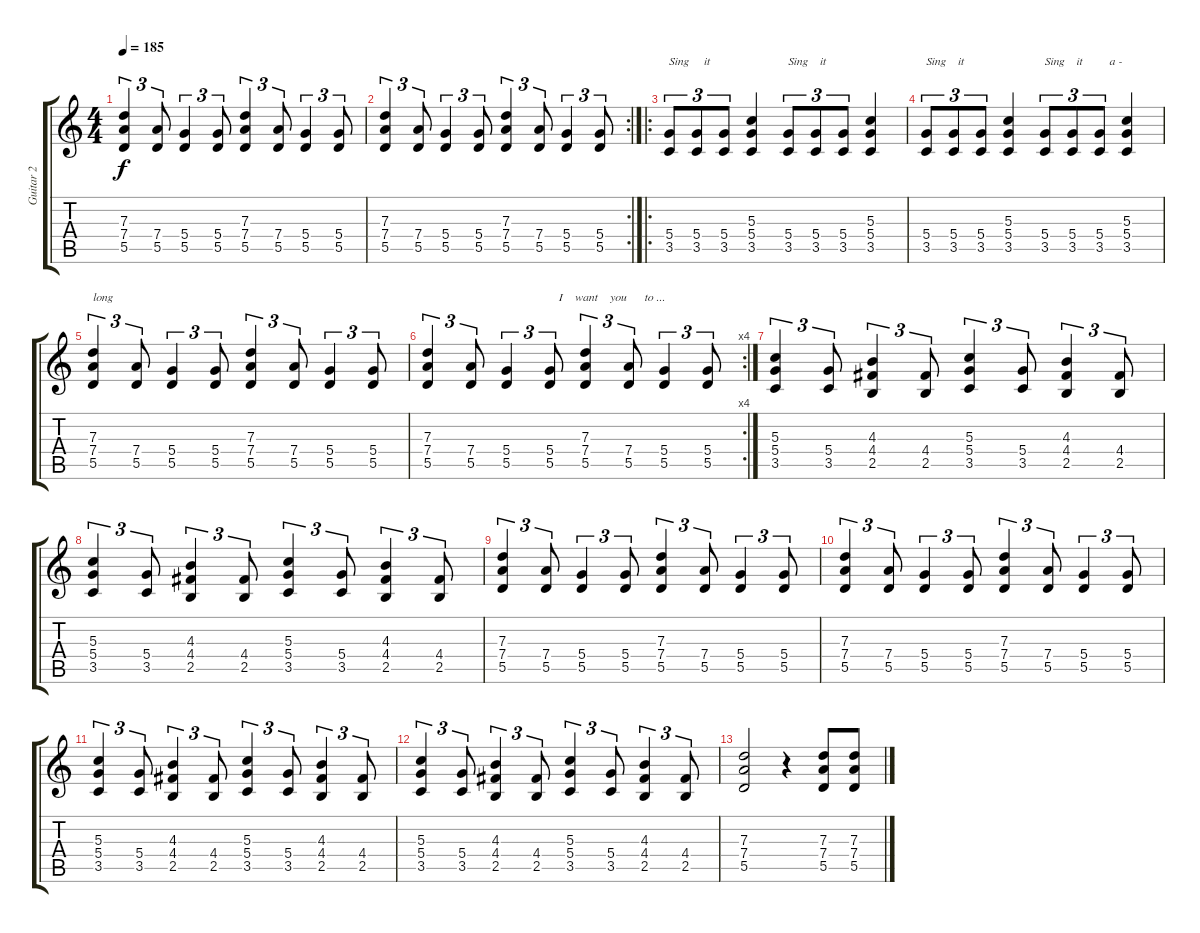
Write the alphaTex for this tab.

\track ("Guitar 2" "Guitar 2") {instrument distortionguitar}
\staff {score tabs}
\tuning (E4 B3 G3 D3 A2 E2) {hide}
\ts (4 4)
\tempo 185
\clef g2
\ks c
(7.3 7.4 5.5).4{tu (3 2) dy f} (7.4 5.5).8{tu (3 2)} (5.4 5.5).4{tu (3 2)} (5.4 5.5).8{tu (3 2)} (7.3 7.4 5.5).4{tu (3 2)} (7.4 5.5).8{tu (3 2)} (5.4 5.5).4{tu (3 2)} (5.4 5.5).8{tu (3 2)} |
\rc 2
(7.3 7.4 5.5).4{tu (3 2)} (7.4 5.5).8{tu (3 2)} (5.4 5.5).4{tu (3 2)} (5.4 5.5).8{tu (3 2)} (7.3 7.4 5.5).4{tu (3 2)} (7.4 5.5).8{tu (3 2)} (5.4 5.5).4{tu (3 2)} (5.4 5.5).8{tu (3 2)} |
\ro
(5.4 3.5).8{tu (3 2) txt "Sing     it"} (5.4 3.5).8{tu (3 2)} (5.4 3.5).8{tu (3 2)} (5.3 5.4 3.5).4 (5.4 3.5).8{tu (3 2) txt "Sing    it"} (5.4 3.5).8{tu (3 2)} (5.4 3.5).8{tu (3 2)} (5.3 5.4 3.5).4 |
(5.4 3.5).8{tu (3 2) txt "Sing    it"} (5.4 3.5).8{tu (3 2)} (5.4 3.5).8{tu (3 2)} (5.3 5.4 3.5).4 (5.4 3.5).8{tu (3 2) txt "Sing    it         a -"} (5.4 3.5).8{tu (3 2)} (5.4 3.5).8{tu (3 2)} (5.3 5.4 3.5).4 |
(7.3 7.4 5.5).4{tu (3 2) txt "long"} (7.4 5.5).8{tu (3 2)} (5.4 5.5).4{tu (3 2)} (5.4 5.5).8{tu (3 2)} (7.3 7.4 5.5).4{tu (3 2)} (7.4 5.5).8{tu (3 2)} (5.4 5.5).4{tu (3 2)} (5.4 5.5).8{tu (3 2)} |
\rc 4
(7.3 7.4 5.5).4{tu (3 2)} (7.4 5.5).8{tu (3 2)} (5.4 5.5).4{tu (3 2)} (5.4 5.5).8{tu (3 2) txt "   I    want    you      to ..."} (7.3 7.4 5.5).4{tu (3 2)} (7.4 5.5).8{tu (3 2)} (5.4 5.5).4{tu (3 2)} (5.4 5.5).8{tu (3 2)} |
(5.3 5.4 3.5).4{tu (3 2)} (5.4 3.5).8{tu (3 2)} (4.3 4.4 2.5).4{tu (3 2)} (4.4 2.5).8{tu (3 2)} (5.3 5.4 3.5).4{tu (3 2)} (5.4 3.5).8{tu (3 2)} (4.3 4.4 2.5).4{tu (3 2)} (4.4 2.5).8{tu (3 2)} |
(5.3 5.4 3.5).4{tu (3 2)} (5.4 3.5).8{tu (3 2)} (4.3 4.4 2.5).4{tu (3 2)} (4.4 2.5).8{tu (3 2)} (5.3 5.4 3.5).4{tu (3 2)} (5.4 3.5).8{tu (3 2)} (4.3 4.4 2.5).4{tu (3 2)} (4.4 2.5).8{tu (3 2)} |
(7.3 7.4 5.5).4{tu (3 2)} (7.4 5.5).8{tu (3 2)} (5.4 5.5).4{tu (3 2)} (5.4 5.5).8{tu (3 2)} (7.3 7.4 5.5).4{tu (3 2)} (7.4 5.5).8{tu (3 2)} (5.4 5.5).4{tu (3 2)} (5.4 5.5).8{tu (3 2)} |
(7.3 7.4 5.5).4{tu (3 2)} (7.4 5.5).8{tu (3 2)} (5.4 5.5).4{tu (3 2)} (5.4 5.5).8{tu (3 2)} (7.3 7.4 5.5).4{tu (3 2)} (7.4 5.5).8{tu (3 2)} (5.4 5.5).4{tu (3 2)} (5.4 5.5).8{tu (3 2)} |
(5.3 5.4 3.5).4{tu (3 2)} (5.4 3.5).8{tu (3 2)} (4.3 4.4 2.5).4{tu (3 2)} (4.4 2.5).8{tu (3 2)} (5.3 5.4 3.5).4{tu (3 2)} (5.4 3.5).8{tu (3 2)} (4.3 4.4 2.5).4{tu (3 2)} (4.4 2.5).8{tu (3 2)} |
(5.3 5.4 3.5).4{tu (3 2)} (5.4 3.5).8{tu (3 2)} (4.3 4.4 2.5).4{tu (3 2)} (4.4 2.5).8{tu (3 2)} (5.3 5.4 3.5).4{tu (3 2)} (5.4 3.5).8{tu (3 2)} (4.3 4.4 2.5).4{tu (3 2)} (4.4 2.5).8{tu (3 2)} |
(7.3 7.4 5.5).2 r.4 (7.3 7.4 5.5).8 (7.3 7.4 5.5).8
